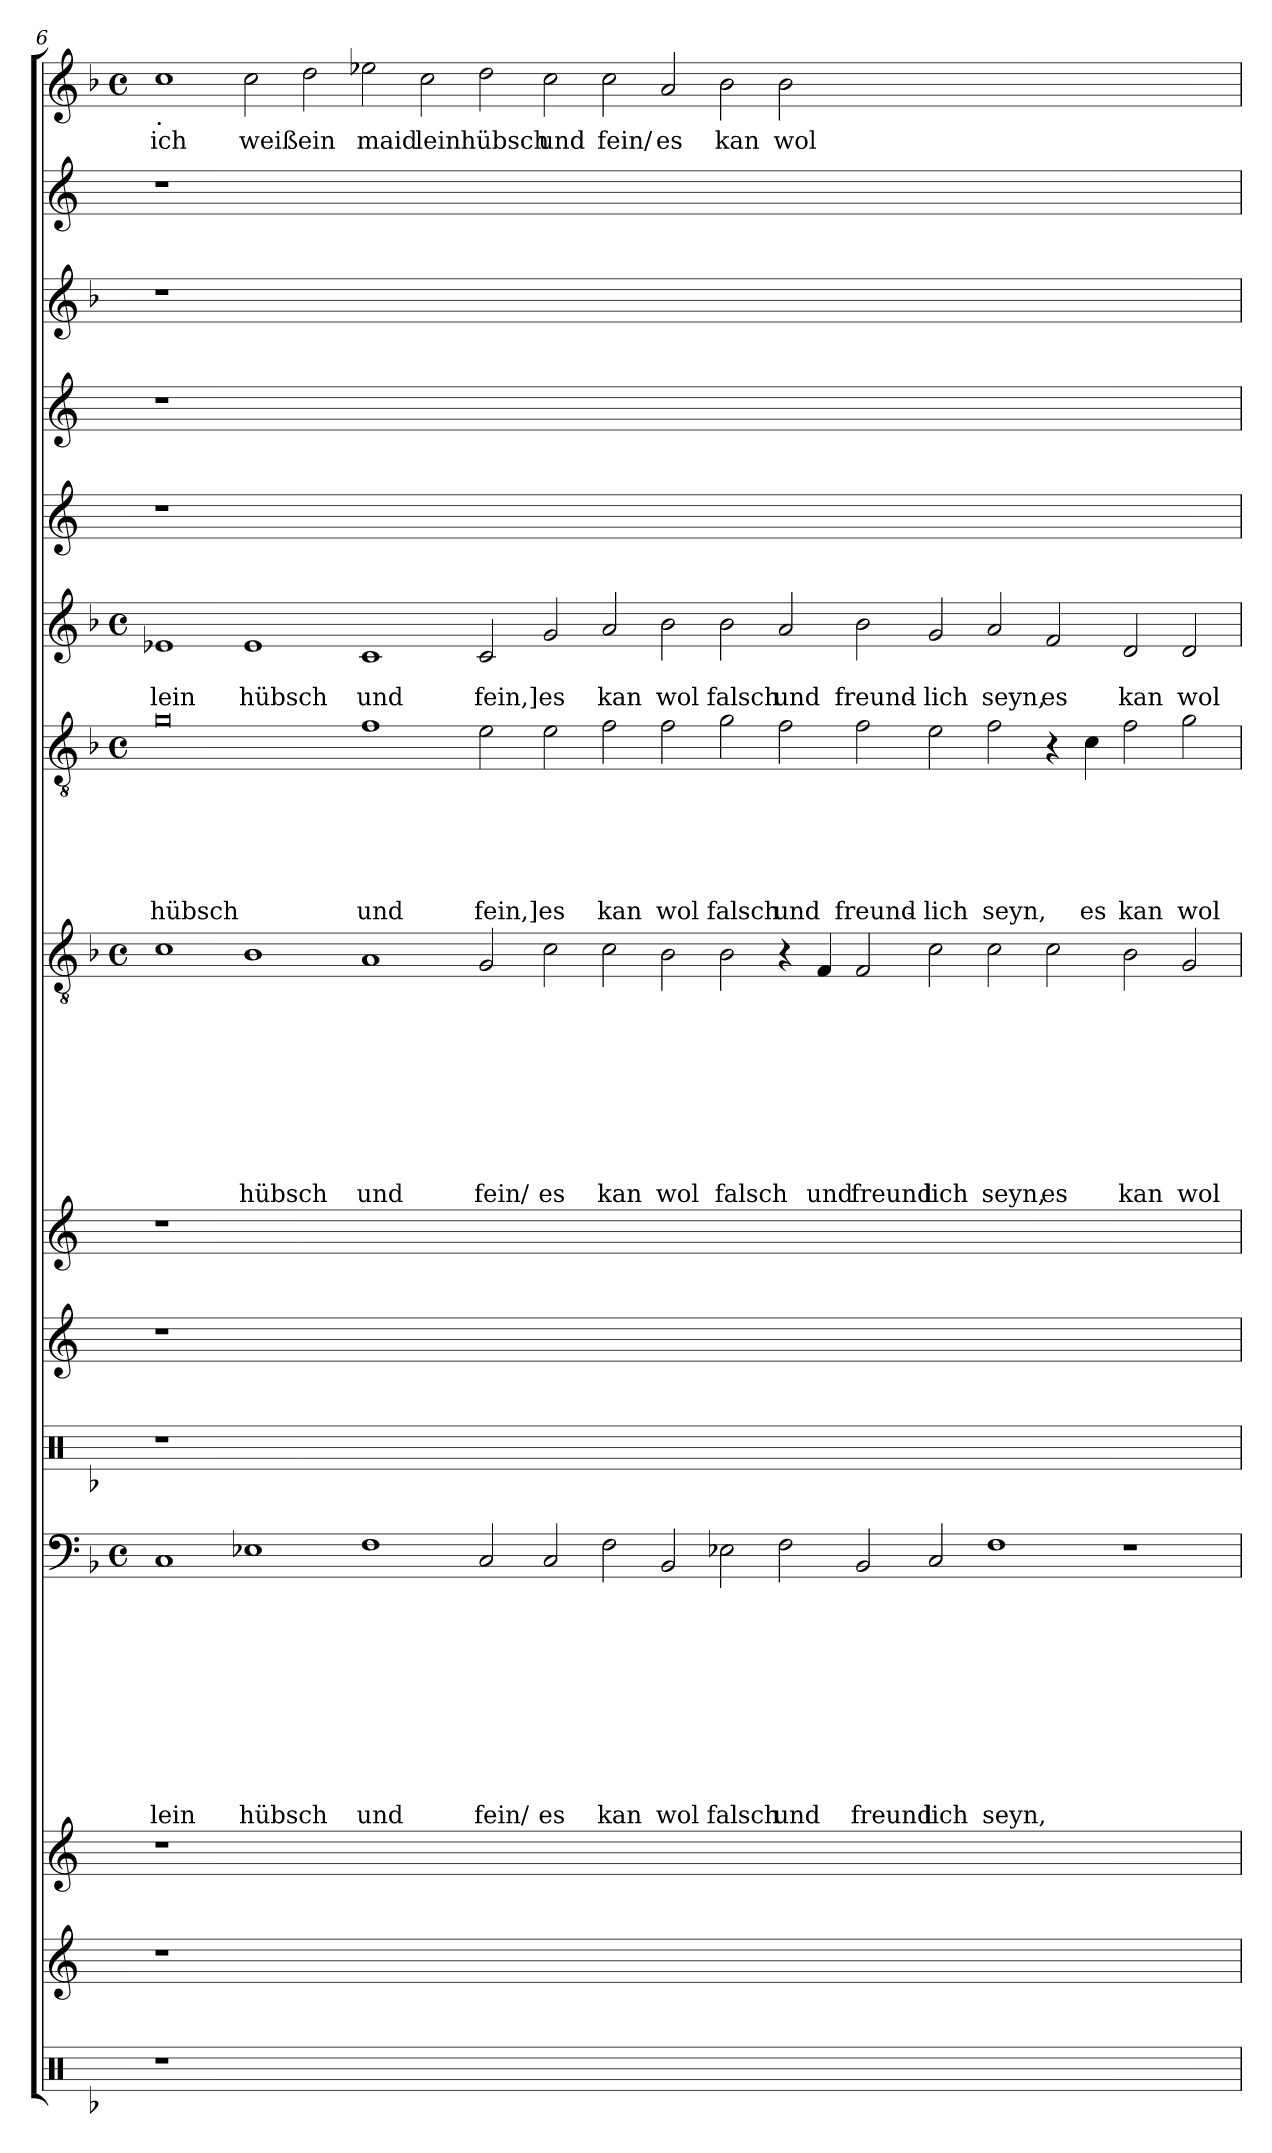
**kern	**kern	**kern	**kern	**text	**text	**text	**text	**text	**text	**text	**text	**text	**text	**kern	**kern	**kern	**kern	**text	**text	**text	**text	**text	**text	**text	**text	**text	**kern	**text	**text	**text	**text	**text	**text	**kern	**text	**text	**kern	**kern	**kern	**kern	**kern	**text
*part15	*part14	*part13	*part12	*part12	*part12	*part12	*part12	*part12	*part12	*part12	*part12	*part12	*part12	*part11	*part10	*part9	*part8	*part8	*part8	*part8	*part8	*part8	*part8	*part8	*part8	*part8	*part7	*part7	*part7	*part7	*part7	*part7	*part7	*part6	*part6	*part6	*part5	*part4	*part3	*part2	*part1	*part1
*staff15	*staff14	*staff13	*staff12	*staff12	*staff12	*staff12	*staff12	*staff12	*staff12	*staff12	*staff12	*staff12	*staff12	*staff11	*staff10	*staff9	*staff8	*staff8	*staff8	*staff8	*staff8	*staff8	*staff8	*staff8	*staff8	*staff8	*staff7	*staff7	*staff7	*staff7	*staff7	*staff7	*staff7	*staff6	*staff6	*staff6	*staff5	*staff4	*staff3	*staff2	*staff1	*staff1
!!LO:PB:g=z
*clefX	*clefG2	*clefG2	*clefF4	*	*	*	*	*	*	*	*	*	*	*clefX	*clefG2	*clefG2	*clefGv2	*	*	*	*	*	*	*	*	*	*clefGv2	*	*	*	*	*	*	*clefG2	*	*	*clefG2	*clefG2	*clefG2	*clefG2	*clefG2	*
*	*ITrd-3c-5	*ITrd-3c-5	*ITrd-3c-5	*	*	*	*	*	*	*	*	*	*	*	*ITrd-3c-5	*ITrd-3c-5	*ITrd-3c-5	*	*	*	*	*	*	*	*	*	*	*	*	*	*	*	*	*	*	*	*ITrd-3c-5	*ITrd-3c-5	*	*ITrd-3c-5	*	*
*k[b-]	*k[b-]	*k[b-]	*k[b-e-]	*	*	*	*	*	*	*	*	*	*	*k[b-]	*k[b-]	*k[b-]	*k[b-e-]	*	*	*	*	*	*	*	*	*	*k[b-]	*	*	*	*	*	*	*k[b-]	*	*	*k[b-]	*k[b-]	*k[b-]	*k[b-]	*k[b-]	*
*F:	*F:	*F:	*B-:	*	*	*	*	*	*	*	*	*	*	*F:	*F:	*F:	*B-:	*	*	*	*	*	*	*	*	*	*F:	*	*	*	*	*	*	*F:	*	*	*F:	*F:	*F:	*F:	*F:	*
*	*	*	*M4/4	*	*	*	*	*	*	*	*	*	*	*	*	*	*M4/4	*	*	*	*	*	*	*	*	*	*M4/4	*	*	*	*	*	*	*M4/4	*	*	*	*	*	*	*M4/4	*
*	*	*	*met(c)	*	*	*	*	*	*	*	*	*	*	*	*	*	*met(c)	*	*	*	*	*	*	*	*	*	*met(c)	*	*	*	*	*	*	*met(c)	*	*	*	*	*	*	*met(c)	*
=6	=6	=6	=6	=6	=6	=6	=6	=6	=6	=6	=6	=6	=6	=6	=6	=6	=6	=6	=6	=6	=6	=6	=6	=6	=6	=6	=6	=6	=6	=6	=6	=6	=6	=6	=6	=6	=6	=6	=6	=6	=6	=6
!	!	!	!	!	!	!	!	!	!	!	!	!	!	!	!	!	!	!	!	!	!	!	!	!	!	!	!	!	!	!	!	!	!	!	!	!	!	!	!	!	!LO:TX:b:t=.	!
!	!	!	!	!	!	!	!	!	!	!	!	!	!LO:LY:b	!	!	!	!	!	!	!	!	!	!	!	!	!	!	!	!	!	!	!	!LO:LY:b	!	!	!LO:LY:b	!	!	!	!	!	!LO:LY:b
1r	1r	1r	1F	.	.	.	.	.	.	.	.	.	lein	1r	1r	1r	1f	.	.	.	.	.	.	.	.	.	0g	.	.	.	.	.	hübsch	1e-X	.	lein	1r	1r	1r	1r	1cc	ich
!	!	!	!	!	!	!	!	!	!	!	!	!	!LO:LY:b	!	!	!	!	!	!	!	!	!	!	!	!	!LO:LY:b	!	!	!	!	!	!	!	!	!	!LO:LY:b	!	!	!	!	!	!LO:LY:b
000ryy	000ryy	000ryy	1A-X	.	.	.	.	.	.	.	.	.	hübsch	000ryy	000ryy	000ryy	1e-	.	.	.	.	.	.	.	.	hübsch	.	.	.	.	.	.	.	1e-	.	hübsch	000ryy	000ryy	000ryy	000ryy	2cc\	weiß
!	!	!	!	!	!	!	!	!	!	!	!	!	!	!	!	!	!	!	!	!	!	!	!	!	!	!	!	!	!	!	!	!	!	!	!	!	!	!	!	!	!	!LO:LY:b
.	.	.	.	.	.	.	.	.	.	.	.	.	.	.	.	.	.	.	.	.	.	.	.	.	.	.	.	.	.	.	.	.	.	.	.	.	.	.	.	.	2dd\	ein
!	!	!	!	!	!	!	!	!	!	!	!	!	!LO:LY:b	!	!	!	!	!	!	!	!	!	!	!	!	!LO:LY:b	!	!	!	!	!	!	!LO:LY:b	!	!	!LO:LY:b	!	!	!	!	!	!LO:LY:b
.	.	.	1B-	.	.	.	.	.	.	.	.	.	und	.	.	.	1d	.	.	.	.	.	.	.	.	und	1f	.	.	.	.	.	und	1c	.	und	.	.	.	.	2ee-X\	maid
!	!	!	!	!	!	!	!	!	!	!	!	!	!	!	!	!	!	!	!	!	!	!	!	!	!	!	!	!	!	!	!	!	!	!	!	!	!	!	!	!	!	!LO:LY:b
.	.	.	.	.	.	.	.	.	.	.	.	.	.	.	.	.	.	.	.	.	.	.	.	.	.	.	.	.	.	.	.	.	.	.	.	.	.	.	.	.	2cc\	lein
!	!	!	!	!	!	!	!	!	!	!	!	!	!LO:LY:b	!	!	!	!	!	!	!	!	!	!	!	!	!LO:LY:b	!	!	!	!	!	!	!LO:LY:b	!	!	!LO:LY:b	!	!	!	!	!	!LO:LY:b
.	.	.	2F/	.	.	.	.	.	.	.	.	.	fein/	.	.	.	2c/	.	.	.	.	.	.	.	.	fein/	2e\	.	.	.	.	.	fein,]	2c/	.	fein,]	.	.	.	.	2dd\	hübsch
!	!	!	!	!	!	!	!	!	!	!	!	!	!LO:LY:b	!	!	!	!	!	!	!	!	!	!	!	!	!LO:LY:b	!	!	!	!	!	!	!LO:LY:b	!	!	!LO:LY:b	!	!	!	!	!	!LO:LY:b
.	.	.	2F/	.	.	.	.	.	.	.	.	.	es	.	.	.	2f\	.	.	.	.	.	.	.	.	es	2e\	.	.	.	.	.	es	2g/	.	es	.	.	.	.	2cc\	und
!	!	!	!	!	!	!	!	!	!	!	!	!	!LO:LY:b	!	!	!	!	!	!	!	!	!	!	!	!	!LO:LY:b	!	!	!	!	!	!	!LO:LY:b	!	!	!LO:LY:b	!	!	!	!	!	!LO:LY:b
.	.	.	2B-\	.	.	.	.	.	.	.	.	.	kan	.	.	.	2f\	.	.	.	.	.	.	.	.	kan	2f\	.	.	.	.	.	kan	2a/	.	kan	.	.	.	.	2cc\	fein/
!	!	!	!	!	!	!	!	!	!	!	!	!	!LO:LY:b	!	!	!	!	!	!	!	!	!	!	!	!	!LO:LY:b	!	!	!	!	!	!	!LO:LY:b	!	!	!LO:LY:b	!	!	!	!	!	!LO:LY:b
.	.	.	2E-/	.	.	.	.	.	.	.	.	.	wol	.	.	.	2e-\	.	.	.	.	.	.	.	.	wol	2f\	.	.	.	.	.	wol	2b-\	.	wol	.	.	.	.	2a/	es
!	!	!	!	!	!	!	!	!	!	!	!	!	!LO:LY:b	!	!	!	!	!	!	!	!	!	!	!	!	!LO:LY:b	!	!	!	!	!	!	!LO:LY:b	!	!	!LO:LY:b	!	!	!	!	!	!LO:LY:b
.	.	.	2A-X\	.	.	.	.	.	.	.	.	.	falsch	.	.	.	2e-\	.	.	.	.	.	.	.	.	falsch	2g\	.	.	.	.	.	falsch	2b-\	.	falsch	.	.	.	.	2b-\	kan
!	!	!	!	!	!	!	!	!	!	!	!	!	!LO:LY:b	!	!	!	!	!	!	!	!	!	!	!	!	!	!	!	!	!	!	!	!LO:LY:b	!	!	!LO:LY:b	!	!	!	!	!	!LO:LY:b
.	.	.	2B-\	.	.	.	.	.	.	.	.	.	und	.	.	.	4r	.	.	.	.	.	.	.	.	.	2f\	.	.	.	.	.	und	2a/	.	und	.	.	.	.	2b-\	wol
!	!	!	!	!	!	!	!	!	!	!	!	!	!	!	!	!	!	!	!	!	!	!	!	!	!	!LO:LY:b	!	!	!	!	!	!	!	!	!	!	!	!	!	!	!	!
.	.	.	.	.	.	.	.	.	.	.	.	.	.	.	.	.	4B-/	.	.	.	.	.	.	.	.	und	.	.	.	.	.	.	.	.	.	.	.	.	.	.	.	.
!	!	!	!	!	!	!	!	!	!	!	!	!	!LO:LY:b	!	!	!	!	!	!	!	!	!	!	!	!	!LO:LY:b	!	!	!	!	!	!	!LO:LY:b	!	!	!LO:LY:b	!	!	!	!	!	!
.	.	.	2E-/	.	.	.	.	.	.	.	.	.	freund	.	.	.	2B-/	.	.	.	.	.	.	.	.	freund	2f\	.	.	.	.	.	freund-	2b-\	.	freund-	.	.	.	.	0.ryy	.
!	!	!	!	!	!	!	!	!	!	!	!	!	!LO:LY:b	!	!	!	!	!	!	!	!	!	!	!	!	!LO:LY:b	!	!	!	!	!	!	!LO:LY:b	!	!	!LO:LY:b	!	!	!	!	!	!
.	.	.	2F/	.	.	.	.	.	.	.	.	.	lich	.	.	.	2f\	.	.	.	.	.	.	.	.	lich	2e\	.	.	.	.	.	-lich	2g/	.	-lich	.	.	.	.	.	.
!	!	!	!	!	!	!	!	!	!	!	!	!	!LO:LY:b	!	!	!	!	!	!	!	!	!	!	!	!	!LO:LY:b	!	!	!	!	!	!	!LO:LY:b	!	!	!LO:LY:b	!	!	!	!	!	!
.	.	.	1B-	.	.	.	.	.	.	.	.	.	seyn,	.	.	.	2f\	.	.	.	.	.	.	.	.	seyn,	2f\	.	.	.	.	.	seyn,	2a/	.	seyn,	.	.	.	.	.	.
!	!	!	!	!	!	!	!	!	!	!	!	!	!	!	!	!	!	!	!	!	!	!	!	!	!	!LO:LY:b	!	!	!	!	!	!	!	!	!	!LO:LY:b	!	!	!	!	!	!
.	.	.	.	.	.	.	.	.	.	.	.	.	.	.	.	.	2f\	.	.	.	.	.	.	.	.	es	4r	.	.	.	.	.	.	2f/	.	es	.	.	.	.	.	.
!	!	!	!	!	!	!	!	!	!	!	!	!	!	!	!	!	!	!	!	!	!	!	!	!	!	!	!	!	!	!	!	!	!LO:LY:b	!	!	!	!	!	!	!	!	!
.	.	.	.	.	.	.	.	.	.	.	.	.	.	.	.	.	.	.	.	.	.	.	.	.	.	.	4c\	.	.	.	.	.	es	.	.	.	.	.	.	.	.	.
!	!	!	!	!	!	!	!	!	!	!	!	!	!	!	!	!	!	!	!	!	!	!	!	!	!	!LO:LY:b	!	!	!	!	!	!	!LO:LY:b	!	!	!LO:LY:b	!	!	!	!	!	!
.	.	.	1r	.	.	.	.	.	.	.	.	.	.	.	.	.	2e-\	.	.	.	.	.	.	.	.	kan	2f\	.	.	.	.	.	kan	2d/	.	kan	.	.	.	.	.	.
!	!	!	!	!	!	!	!	!	!	!	!	!	!	!	!	!	!	!	!	!	!	!	!	!	!	!LO:LY:b	!	!	!	!	!	!	!LO:LY:b	!	!	!LO:LY:b	!	!	!	!	!	!
.	.	.	.	.	.	.	.	.	.	.	.	.	.	.	.	.	2c/	.	.	.	.	.	.	.	.	wol	2g\	.	.	.	.	.	wol	2d/	.	wol	.	.	.	.	.	.
=	=	=	=	=	=	=	=	=	=	=	=	=	=	=	=	=	=	=	=	=	=	=	=	=	=	=	=	=	=	=	=	=	=	=	=	=	=	=	=	=	=	=
*-	*-	*-	*-	*-	*-	*-	*-	*-	*-	*-	*-	*-	*-	*-	*-	*-	*-	*-	*-	*-	*-	*-	*-	*-	*-	*-	*-	*-	*-	*-	*-	*-	*-	*-	*-	*-	*-	*-	*-	*-	*-	*-
